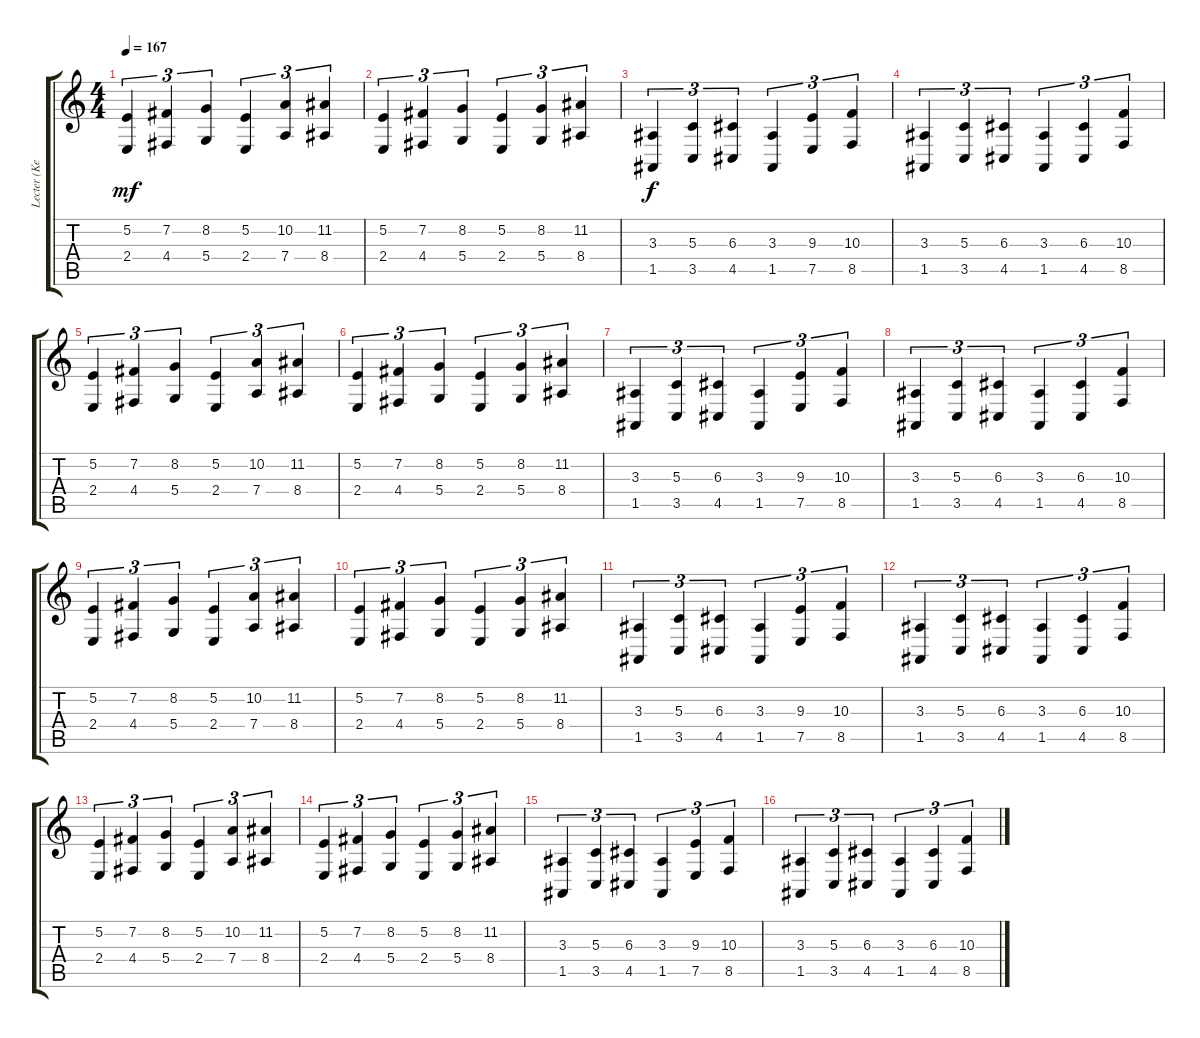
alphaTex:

\track ("Lecter (KeybLeft)" "Lecter (Ke") {instrument pad4choir}
\staff {score tabs}
\tuning (E4 B3 G3 D3 A2 E2) {hide}
\ts (4 4)
\tempo 167
\clef g2
\ks c
(5.2 2.4).4{tu (3 2) dy mf instrument pad4choir} (7.2 4.4).4{tu (3 2)} (8.2 5.4).4{tu (3 2)} (5.2 2.4).4{tu (3 2)} (10.2 7.4).4{tu (3 2)} (11.2 8.4).4{tu (3 2)} |
(5.2 2.4).4{tu (3 2)} (7.2 4.4).4{tu (3 2)} (8.2 5.4).4{tu (3 2)} (5.2 2.4).4{tu (3 2)} (8.2 5.4).4{tu (3 2)} (11.2 8.4).4{tu (3 2)} |
(3.3 1.5).4{tu (3 2) dy f} (5.3 3.5).4{tu (3 2)} (6.3 4.5).4{tu (3 2)} (3.3 1.5).4{tu (3 2)} (9.3 7.5).4{tu (3 2)} (10.3 8.5).4{tu (3 2)} |
(3.3 1.5).4{tu (3 2)} (5.3 3.5).4{tu (3 2)} (6.3 4.5).4{tu (3 2)} (3.3 1.5).4{tu (3 2)} (6.3 4.5).4{tu (3 2)} (10.3 8.5).4{tu (3 2)} |
(5.2 2.4).4{tu (3 2)} (7.2 4.4).4{tu (3 2)} (8.2 5.4).4{tu (3 2)} (5.2 2.4).4{tu (3 2)} (10.2 7.4).4{tu (3 2)} (11.2 8.4).4{tu (3 2)} |
(5.2 2.4).4{tu (3 2)} (7.2 4.4).4{tu (3 2)} (8.2 5.4).4{tu (3 2)} (5.2 2.4).4{tu (3 2)} (8.2 5.4).4{tu (3 2)} (11.2 8.4).4{tu (3 2)} |
(3.3 1.5).4{tu (3 2)} (5.3 3.5).4{tu (3 2)} (6.3 4.5).4{tu (3 2)} (3.3 1.5).4{tu (3 2)} (9.3 7.5).4{tu (3 2)} (10.3 8.5).4{tu (3 2)} |
(3.3 1.5).4{tu (3 2)} (5.3 3.5).4{tu (3 2)} (6.3 4.5).4{tu (3 2)} (3.3 1.5).4{tu (3 2)} (6.3 4.5).4{tu (3 2)} (10.3 8.5).4{tu (3 2)} |
(5.2 2.4).4{tu (3 2)} (7.2 4.4).4{tu (3 2)} (8.2 5.4).4{tu (3 2)} (5.2 2.4).4{tu (3 2)} (10.2 7.4).4{tu (3 2)} (11.2 8.4).4{tu (3 2)} |
(5.2 2.4).4{tu (3 2)} (7.2 4.4).4{tu (3 2)} (8.2 5.4).4{tu (3 2)} (5.2 2.4).4{tu (3 2)} (8.2 5.4).4{tu (3 2)} (11.2 8.4).4{tu (3 2)} |
(3.3 1.5).4{tu (3 2)} (5.3 3.5).4{tu (3 2)} (6.3 4.5).4{tu (3 2)} (3.3 1.5).4{tu (3 2)} (9.3 7.5).4{tu (3 2)} (10.3 8.5).4{tu (3 2)} |
(3.3 1.5).4{tu (3 2)} (5.3 3.5).4{tu (3 2)} (6.3 4.5).4{tu (3 2)} (3.3 1.5).4{tu (3 2)} (6.3 4.5).4{tu (3 2)} (10.3 8.5).4{tu (3 2)} |
(5.2 2.4).4{tu (3 2)} (7.2 4.4).4{tu (3 2)} (8.2 5.4).4{tu (3 2)} (5.2 2.4).4{tu (3 2)} (10.2 7.4).4{tu (3 2)} (11.2 8.4).4{tu (3 2)} |
(5.2 2.4).4{tu (3 2)} (7.2 4.4).4{tu (3 2)} (8.2 5.4).4{tu (3 2)} (5.2 2.4).4{tu (3 2)} (8.2 5.4).4{tu (3 2)} (11.2 8.4).4{tu (3 2)} |
(3.3 1.5).4{tu (3 2)} (5.3 3.5).4{tu (3 2)} (6.3 4.5).4{tu (3 2)} (3.3 1.5).4{tu (3 2)} (9.3 7.5).4{tu (3 2)} (10.3 8.5).4{tu (3 2)} |
(3.3 1.5).4{tu (3 2)} (5.3 3.5).4{tu (3 2)} (6.3 4.5).4{tu (3 2)} (3.3 1.5).4{tu (3 2)} (6.3 4.5).4{tu (3 2)} (10.3 8.5).4{tu (3 2)}
